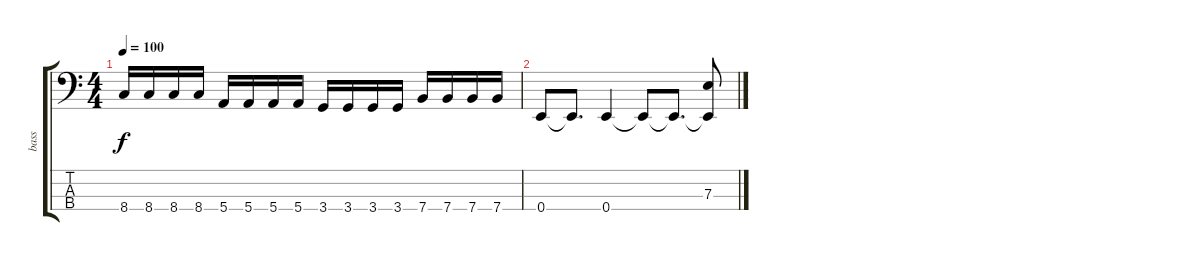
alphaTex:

\track ("bass" "bass") {instrument electricbasspick}
\staff {score tabs}
\tuning (G2 D2 A1 E1) {hide}
\ts (4 4)
\tempo 100
\clef f4
\ks c
8.4.16{dy f} 8.4.16 8.4.16 8.4.16 5.4.16 5.4.16 5.4.16 5.4.16 3.4.16 3.4.16 3.4.16 3.4.16 7.4.16 7.4.16 7.4.16 7.4.16 |
0.4.8 0.4{t}.8{d} 0.4.4 0.4{t}.8 0.4{t}.8{d} (7.3{t} 0.4{t}).8
